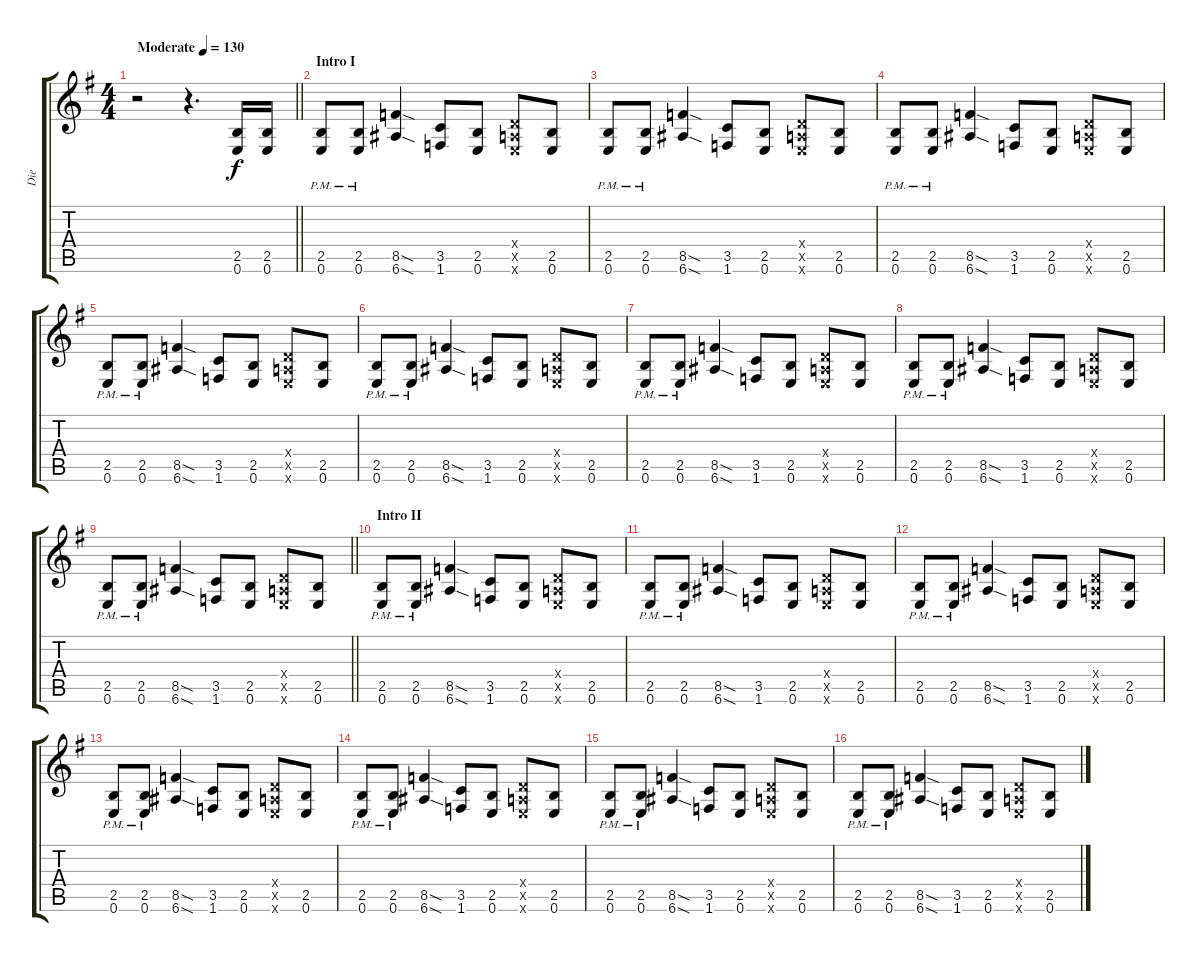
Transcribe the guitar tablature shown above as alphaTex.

\track ("Die" "Die") {instrument distortionguitar}
\staff {score tabs}
\tuning (E4 B3 G3 D3 A2 E2) {hide}
\ts (4 4)
\tempo (130 "Moderate")
\clef g2
\barLineRight lightlight
\ks eminor
r.2{dy f instrument distortionguitar} r.4{d} (2.5 0.6).16 (2.5 0.6).16 |
\section ("" "Intro I")
(2.5{pm} 0.6{pm}).8 (2.5{pm} 0.6{pm}).8 (8.5{sod} 6.6{sod}).4 (3.5 1.6).8 (2.5 0.6).8 (0.4{x} 0.5{x} 0.6{x}).8 (2.5 0.6).8 |
(2.5{pm} 0.6{pm}).8 (2.5{pm} 0.6{pm}).8 (8.5{sod} 6.6{sod}).4 (3.5 1.6).8 (2.5 0.6).8 (0.4{x} 0.5{x} 0.6{x}).8 (2.5 0.6).8 |
(2.5{pm} 0.6{pm}).8 (2.5{pm} 0.6{pm}).8 (8.5{sod} 6.6{sod}).4 (3.5 1.6).8 (2.5 0.6).8 (0.4{x} 0.5{x} 0.6{x}).8 (2.5 0.6).8 |
(2.5{pm} 0.6{pm}).8 (2.5{pm} 0.6{pm}).8 (8.5{sod} 6.6{sod}).4 (3.5 1.6).8 (2.5 0.6).8 (0.4{x} 0.5{x} 0.6{x}).8 (2.5 0.6).8 |
(2.5{pm} 0.6{pm}).8 (2.5{pm} 0.6{pm}).8 (8.5{sod} 6.6{sod}).4 (3.5 1.6).8 (2.5 0.6).8 (0.4{x} 0.5{x} 0.6{x}).8 (2.5 0.6).8 |
(2.5{pm} 0.6{pm}).8 (2.5{pm} 0.6{pm}).8 (8.5{sod} 6.6{sod}).4 (3.5 1.6).8 (2.5 0.6).8 (0.4{x} 0.5{x} 0.6{x}).8 (2.5 0.6).8 |
(2.5{pm} 0.6{pm}).8 (2.5{pm} 0.6{pm}).8 (8.5{sod} 6.6{sod}).4 (3.5 1.6).8 (2.5 0.6).8 (0.4{x} 0.5{x} 0.6{x}).8 (2.5 0.6).8 |
\barLineRight lightlight
(2.5{pm} 0.6{pm}).8 (2.5{pm} 0.6{pm}).8 (8.5{sod} 6.6{sod}).4 (3.5 1.6).8 (2.5 0.6).8 (0.4{x} 0.5{x} 0.6{x}).8 (2.5 0.6).8 |
\section ("" "Intro II")
(2.5{pm} 0.6{pm}).8 (2.5{pm} 0.6{pm}).8 (8.5{sod} 6.6{sod}).4 (3.5 1.6).8 (2.5 0.6).8 (0.4{x} 0.5{x} 0.6{x}).8 (2.5 0.6).8 |
(2.5{pm} 0.6{pm}).8 (2.5{pm} 0.6{pm}).8 (8.5{sod} 6.6{sod}).4 (3.5 1.6).8 (2.5 0.6).8 (0.4{x} 0.5{x} 0.6{x}).8 (2.5 0.6).8 |
(2.5{pm} 0.6{pm}).8 (2.5{pm} 0.6{pm}).8 (8.5{sod} 6.6{sod}).4 (3.5 1.6).8 (2.5 0.6).8 (0.4{x} 0.5{x} 0.6{x}).8 (2.5 0.6).8 |
(2.5{pm} 0.6{pm}).8 (2.5{pm} 0.6{pm}).8 (8.5{sod} 6.6{sod}).4 (3.5 1.6).8 (2.5 0.6).8 (0.4{x} 0.5{x} 0.6{x}).8 (2.5 0.6).8 |
(2.5{pm} 0.6{pm}).8 (2.5{pm} 0.6{pm}).8 (8.5{sod} 6.6{sod}).4 (3.5 1.6).8 (2.5 0.6).8 (0.4{x} 0.5{x} 0.6{x}).8 (2.5 0.6).8 |
(2.5{pm} 0.6{pm}).8 (2.5{pm} 0.6{pm}).8 (8.5{sod} 6.6{sod}).4 (3.5 1.6).8 (2.5 0.6).8 (0.4{x} 0.5{x} 0.6{x}).8 (2.5 0.6).8 |
(2.5{pm} 0.6{pm}).8 (2.5{pm} 0.6{pm}).8 (8.5{sod} 6.6{sod}).4 (3.5 1.6).8 (2.5 0.6).8 (0.4{x} 0.5{x} 0.6{x}).8 (2.5 0.6).8
